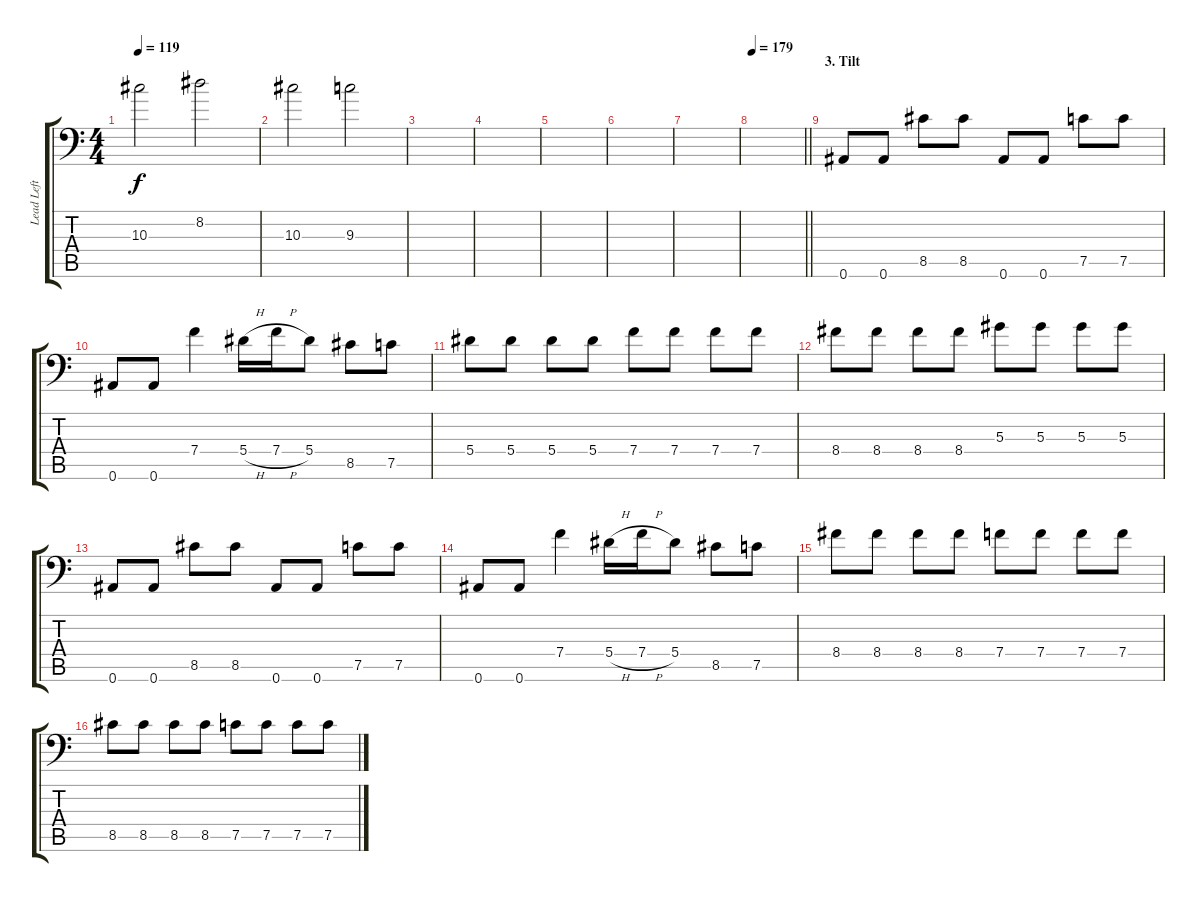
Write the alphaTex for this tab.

\track ("Lead Left 1" "Lead Left ") {instrument distortionguitar}
\staff {score tabs}
\tuning (C4 G3 Eb3 Bb2 F2 Bb1) {hide}
\ts (4 4)
\tempo 119
\clef f4
\ks c
10.3.2{dy f} 8.2.2 |
10.3.2 9.3.2 |
|
|
|
|
|
\tempo 179
\barLineRight lightlight
|
\section ("" "3. Tilt")
0.6.8 0.6.8 8.5.8 8.5.8 0.6.8 0.6.8 7.5.8 7.5.8 |
0.6.8 0.6.8 7.4.4 5.4{h}.16 7.4{h}.16 5.4.8 8.5.8 7.5.8 |
5.4.8 5.4.8 5.4.8 5.4.8 7.4.8 7.4.8 7.4.8 7.4.8 |
8.4.8 8.4.8 8.4.8 8.4.8 5.3.8 5.3.8 5.3.8 5.3.8 |
0.6.8 0.6.8 8.5.8 8.5.8 0.6.8 0.6.8 7.5.8 7.5.8 |
0.6.8 0.6.8 7.4.4 5.4{h}.16 7.4{h}.16 5.4.8 8.5.8 7.5.8 |
8.4.8 8.4.8 8.4.8 8.4.8 7.4.8 7.4.8 7.4.8 7.4.8 |
8.5.8 8.5.8 8.5.8 8.5.8 7.5.8 7.5.8 7.5.8 7.5.8
